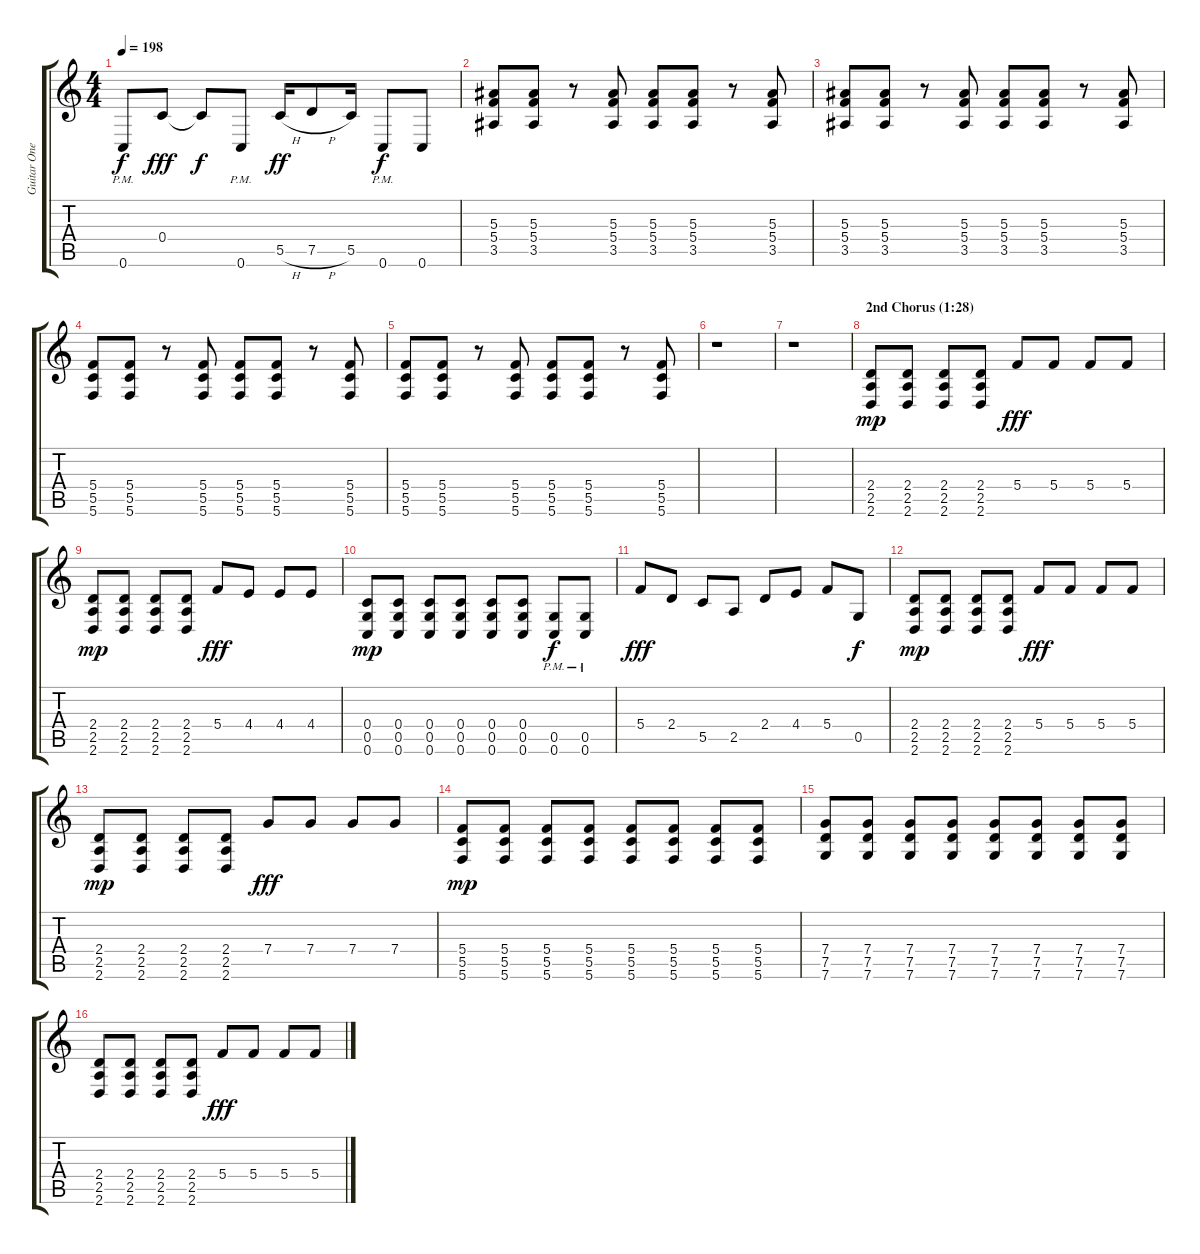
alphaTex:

\track ("Guitar One" "Guitar One") {instrument distortionguitar}
\staff {score tabs}
\tuning (D4 A3 F3 C3 G2 C2) {hide}
\ts (4 4)
\tempo 198
\clef g2
\ks c
0.6{pm}.8{dy f} 0.4.8{dy fff} 0.4{t}.8{dy f} 0.6{pm}.8 5.5{h}.16{dy ff} 7.5{h}.8 5.5.16 0.6{pm}.8{dy f} 0.6.8 |
(5.3 5.4 3.5).8 (5.3 5.4 3.5).8 r.8 (5.3 5.4 3.5).8 (5.3 5.4 3.5).8 (5.3 5.4 3.5).8 r.8 (5.3 5.4 3.5).8 |
(5.3 5.4 3.5).8 (5.3 5.4 3.5).8 r.8 (5.3 5.4 3.5).8 (5.3 5.4 3.5).8 (5.3 5.4 3.5).8 r.8 (5.3 5.4 3.5).8 |
(5.4 5.5 5.6).8 (5.4 5.5 5.6).8 r.8 (5.4 5.5 5.6).8 (5.4 5.5 5.6).8 (5.4 5.5 5.6).8 r.8 (5.4 5.5 5.6).8 |
(5.4 5.5 5.6).8 (5.4 5.5 5.6).8 r.8 (5.4 5.5 5.6).8 (5.4 5.5 5.6).8 (5.4 5.5 5.6).8 r.8 (5.4 5.5 5.6).8 |
r.1 |
r.1 |
\section ("" "2nd Chorus (1:28)")
(2.4 2.5 2.6).8{dy mp} (2.4 2.5 2.6).8 (2.4 2.5 2.6).8 (2.4 2.5 2.6).8 5.4.8{dy fff} 5.4.8 5.4.8 5.4.8 |
(2.4 2.5 2.6).8{dy mp} (2.4 2.5 2.6).8 (2.4 2.5 2.6).8 (2.4 2.5 2.6).8 5.4.8{dy fff} 4.4.8 4.4.8 4.4.8 |
(0.4 0.5 0.6).8{dy mp} (0.4 0.5 0.6).8 (0.4 0.5 0.6).8 (0.4 0.5 0.6).8 (0.4 0.5 0.6).8 (0.4 0.5 0.6).8 (0.5{pm} 0.6{pm}).8{dy f} (0.5{pm} 0.6{pm}).8 |
5.4.8{dy fff} 2.4.8 5.5.8 2.5.8 2.4.8 4.4.8 5.4.8 0.5.8{dy f} |
(2.4 2.5 2.6).8{dy mp} (2.4 2.5 2.6).8 (2.4 2.5 2.6).8 (2.4 2.5 2.6).8 5.4.8{dy fff} 5.4.8 5.4.8 5.4.8 |
(2.4 2.5 2.6).8{dy mp} (2.4 2.5 2.6).8 (2.4 2.5 2.6).8 (2.4 2.5 2.6).8 7.4.8{dy fff} 7.4.8 7.4.8 7.4.8 |
(5.4 5.5 5.6).8{dy mp} (5.4 5.5 5.6).8 (5.4 5.5 5.6).8 (5.4 5.5 5.6).8 (5.4 5.5 5.6).8 (5.4 5.5 5.6).8 (5.4 5.5 5.6).8 (5.4 5.5 5.6).8 |
(7.4 7.5 7.6).8 (7.4 7.5 7.6).8 (7.4 7.5 7.6).8 (7.4 7.5 7.6).8 (7.4 7.5 7.6).8 (7.4 7.5 7.6).8 (7.4 7.5 7.6).8 (7.4 7.5 7.6).8 |
(2.4 2.5 2.6).8 (2.4 2.5 2.6).8 (2.4 2.5 2.6).8 (2.4 2.5 2.6).8 5.4.8{dy fff} 5.4.8 5.4.8 5.4.8
